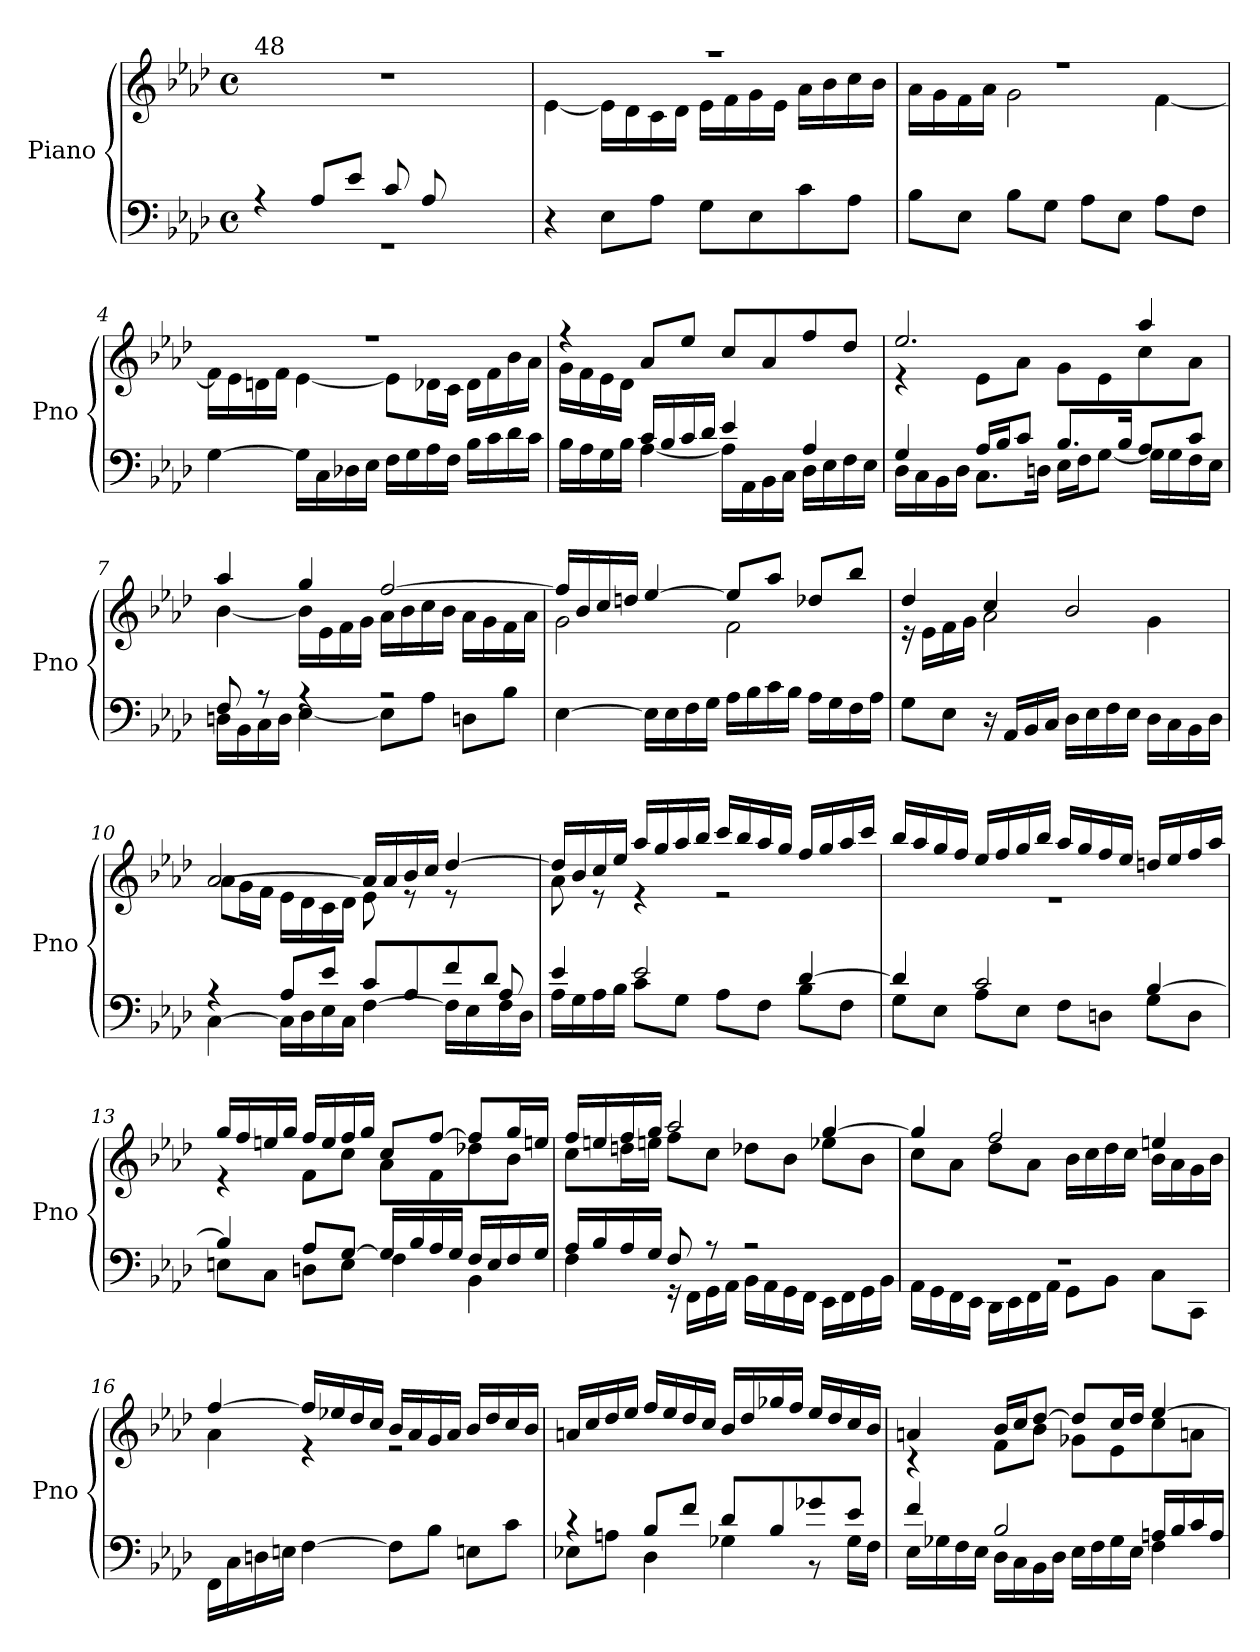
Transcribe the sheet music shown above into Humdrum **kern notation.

**kern	**kern
*part1	*part1
*staff2	*staff1
*I"Piano	*
*I'Pno	*
*clefF4	*clefG2
*k[b-e-a-d-]	*k[b-e-a-d-]
*A-:	*A-:
*M4/4	*M4/4
*met(c)	*met(c)
=1	=1
*^	*^
!	!	!LO:TX:a:t=48	!
1rGG	4rA	1r	2.ryy
.	8A-/L	.	.
.	8e-/J	.	.
.	8c/L	.	.
.	8A-/	.	.
.	4ryy	.	8f\
.	.	.	8d-\J
*v	*v	*	*
=2	=2	=2
4r	1r	[4e-\
8E-\L	.	16e-\LL]
.	.	16d-\
8A-\J	.	16c\
.	.	16d-\JJ
8G\L	.	16e-\LL
.	.	16f\
8E-\	.	16g\
.	.	16e-\JJ
8c\	.	16a-\LL
.	.	16b-\
8A-\J	.	16cc\
.	.	16b-\JJ
=3	=3	=3
8B-\L	1r	16a-\LL
.	.	16g\
8E-\J	.	16f\
.	.	16a-\JJ
8B-\L	.	2g\
8G\J	.	.
8A-\L	.	.
8E-\J	.	.
8A-\L	.	[4f\
8F\J	.	.
!!LO:LB:g=z	!!
=4	=4	=4
[4G\	1r	16f\LL]
.	.	16e-\
.	.	16dn\
.	.	16f\JJ
16G\LL]	.	[4e-\
16C\	.	.
16D-X\	.	.
16E-\JJ	.	.
16F\LL	.	8e-\L]
16G\	.	.
16A-\	.	16d-X\L
16F\JJ	.	16c\JJ
16B-\LL	.	16d-\LL
16c\	.	16f\
16d-\	.	16b-\
16c\JJ	.	16a-\JJ
=5	=5	=5
*^	*	*
4ryy	16B-\LL	4rff	16g\LL
.	16A-\	.	16f\
.	16G\	.	16e-\
.	16B-\JJ	.	16d-\JJ
16c/LL	[4A-\	8a-/L	2.ryy
16B-/	.	.	.
16c/	.	8ee-/J	.
16d-/JJ	.	.	.
4e-/	16A-\LL]	8cc/L	.
.	16AA-\	.	.
.	16BB-\	8a-/	.
.	16C\JJ	.	.
4A-/	16D-\LL	8ff/	.
.	16E-\	.	.
.	16F\	8dd-/J	.
.	16E-\JJ	.	.
=6	=6	=6	=6
4G/	16D-\LL	2.ee-/	4re
.	16C\	.	.
.	16BB-\	.	.
.	16D-\JJ	.	.
16A-/LL	8.C\L	.	8e-\L
16B-/J	.	.	.
8c/J	.	.	8a-\J
.	16Dn\Jk	.	.
8.B-/L	16E-\LL	.	8g\L
.	16F\J	.	.
.	[8G\J	.	8e-\
16B-/Jk	.	.	.
8A-/L	16G\LL]	4aa-/	8cc\
.	16G\	.	.
8c/J	16F\	.	8a-\J
.	16E-\JJ	.	.
!!LO:LB:g=z	!!
=7	=7	=7	=7
8F/	16Dn\LL	4aa-/	[4b-\
.	16BB-\	.	.
8rA	16C\	.	.
.	16D\JJ	.	.
4rA	[4E-\	4gg/	16b-\LL]
.	.	.	16e-\
.	.	.	16f\
.	.	.	16g\JJ
2rA	8E-\L]	[2ff/	16a-\LL
.	.	.	16b-\
.	8A-\J	.	16cc\
.	.	.	16b-\JJ
.	8Dn\L	.	16a-\LL
.	.	.	16g\
.	8B-\J	.	16f\
.	.	.	16a-\JJ
*v	*v	*	*
=8	=8	=8
[4E-\	16ff/LL]	2g\
.	16b-/	.
.	16cc/	.
.	16ddn/JJ	.
16E-\LL]	[4ee-/	.
16E-\	.	.
16F\	.	.
16G\JJ	.	.
16A-\LL	8ee-/L]	2f\
16B-\	.	.
16c\	8aa-/J	.
16B-\JJ	.	.
16A-\LL	8dd-X/L	.
16G\	.	.
16F\	8bb-/J	.
16A-\JJ	.	.
=9	=9	=9
8G\L	4dd-/	16re
.	.	16e-\LL
8E-\J	.	16f\
.	.	16g\JJ
16r	4cc/	2a-\
16AA-/LL	.	.
16BB-/	.	.
16C/JJ	.	.
16D-\LL	2b-/	.
16E-\	.	.
16F\	.	.
16E-\JJ	.	.
16D-\LL	.	4g\
16C\	.	.
16BB-\	.	.
16D-\JJ	.	.
!!LO:LB:g=z	!!
=10	=10	=10
*^	*	*
*	*^	*	*
2..ryy	4rA	[4C\	[2a-/	8a-\L
.	.	.	.	16g\L
.	.	.	.	16f\JJ
.	8A-/L	16C\LL]	.	16e-\LL
.	.	16D-\	.	16d-\
.	8e-/J	16E-\	.	16c\
.	.	16C\JJ	.	16d-\JJ
.	8c/L	[4F\	16a-/LL]	8e-\
.	.	.	16a-/	.
.	8A-/	.	16b-/	8re
.	.	.	16cc/JJ	.
.	8f/	16F\LL]	[4dd-/	8re
.	.	16E-\	.	.
8A-/	8d-/J	16F\	.	8ryy
.	.	16D-\JJ	.	.
*	*v	*v	*	*
=11	=11	=11	=11
4e-/	16A-\LL	16dd-/LL]	8a-\
.	16G\	16b-/	.
.	16A-\	16cc/	8re
.	16B-\JJ	16ee-/JJ	.
2e-/	8c\L	16aa-/LL	4re
.	.	16gg/	.
.	8G\J	16aa-/	.
.	.	16bb-/JJ	.
.	8A-\L	16ccc/LL	2re
.	.	16bb-/	.
.	8F\J	16aa-/	.
.	.	16gg/JJ	.
[4d-/	8B-\L	16ff/LL	.
.	.	16gg/	.
.	8F\J	16aa-/	.
.	.	16ccc/JJ	.
=12	=12	=12	=12
4d-/]	8G\L	1re	16bb-/LL
.	.	.	16aa-/
.	8E-\J	.	16gg/
.	.	.	16ff/JJ
2c/	8A-\L	.	16ee-/LL
.	.	.	16ff/
.	8E-\J	.	16gg/
.	.	.	16bb-/JJ
.	8F\L	.	16aa-/LL
.	.	.	16gg/
.	8Dn\J	.	16ff/
.	.	.	16ee-/JJ
[4B-/	8G\L	.	16ddn/LL
.	.	.	16ee-/
.	8D\J	.	16ff/
.	.	.	16aa-/JJ
!!LO:LB:g=z	!!
=13	=13	=13	=13
4B-/]	8En\L	16gg/LL	4re
.	.	16ff/	.
.	8C\J	16een/	.
.	.	16gg/JJ	.
8A-/L	8Dn\L	16ff/LL	8f\L
.	.	16ee/	.
[8G/J	8E\J	16ff/	8cc\J
.	.	16gg/JJ	.
16G/LL]	4F\	8cc/L	8a-\L
16B-/	.	.	.
16A-/	.	[8ff/J	8f\
16G/JJ	.	.	.
16F/LL	4BB-\	8ff/L]	8dd-X\
16E/	.	.	.
16F/	.	16gg/L	8b-\J
16G/JJ	.	16een/JJ	.
=14	=14	=14	=14
16A-/LL	4F\	16ff/LL	8cc\L
16B-/	.	16een/	.
16A-/	.	16ff/	16ddn\L
16G/JJ	.	16gg/JJ	16een\JJ
8F/	16rGG	2aa-/	8ff\L
.	16FF\LL	.	.
8rA	16GG\	.	8cc\J
.	16AA-\JJ	.	.
2rA	16BB-\LL	.	8dd-X\L
.	16AA-\	.	.
.	16GG\	.	8b-\J
.	16FF\JJ	.	.
.	16EE-\LL	[4gg/	8ee-X\L
.	16FF\	.	.
.	16GG\	.	8b-\J
.	16BB-\JJ	.	.
=15	=15	=15	=15
1rF	16AA-\LL	4gg/]	8cc\L
.	16GG\	.	.
.	16FF\	.	8a-\J
.	16EE-\JJ	.	.
.	16DD-\LL	2ff/	8dd-\L
.	16EE-\	.	.
.	16FF\	.	8a-\J
.	16AA-\JJ	.	.
.	8GG\L	.	16b-\LL
.	.	.	16cc\
.	8BB-\J	.	16dd-\
.	.	.	16cc\JJ
.	8C\L	4een/	16b-\LL
.	.	.	16a-\
.	8CC\J	.	16g\
.	.	.	16b-\JJ
*v	*v	*	*
!!LO:PB:g=z	!!
=16	=16	=16
16FF\LL	[4ff/	4a-\
16C\	.	.
16Dn\	.	.
16En\JJ	.	.
[4F\	16ff/LL]	4re
.	16ee-X/	.
.	16dd-/	.
.	16cc/JJ	.
8F\L]	16b-/LL	2re
.	16a-/	.
8B-\J	16g/	.
.	16a-/JJ	.
8En\L	16b-/LL	.
.	16dd-/	.
8c\J	16cc/	.
.	16b-/JJ	.
*	*v	*v
=17	=17
*^	*
4rc	8E-X\L	16an/LL
.	.	16cc/
.	8An\J	16dd-/
.	.	16ee-/JJ
8B-/L	4D-\	16ff/LL
.	.	16ee-/
8f/J	.	16dd-/
.	.	16cc/JJ
8d-/L	4G-X\	16b-/LL
.	.	16dd-/
8B-/	.	16gg-X/
.	.	16ff/JJ
8g-X/	8rBB	16ee-/LL
.	.	16dd-/
8e-/J	16G-\LL	16cc/
.	16F\JJ	16b-/JJ
=18	=18	=18
*	*	*^
4f/	16E-\LL	4an/	4rc
.	16G-X\	.	.
.	16F\	.	.
.	16E-\JJ	.	.
2B-/	16D-\LL	16b-/LL	8f\L
.	16C\	16cc/J	.
.	16BB-\	[8dd-/J	8b-\J
.	16D-\JJ	.	.
.	16E-\LL	8dd-/L]	8g-X\L
.	16F\	.	.
.	16G-\	16cc/L	8e-\
.	16E-\JJ	16dd-/JJ	.
16An/LL	4F\	[4ee-/	8cc\
16B-/	.	.	.
16c/	.	.	8an\J
16A/JJ	.	.	.
*v	*v	*	*
*	*v	*v
=	=
*-	*-
